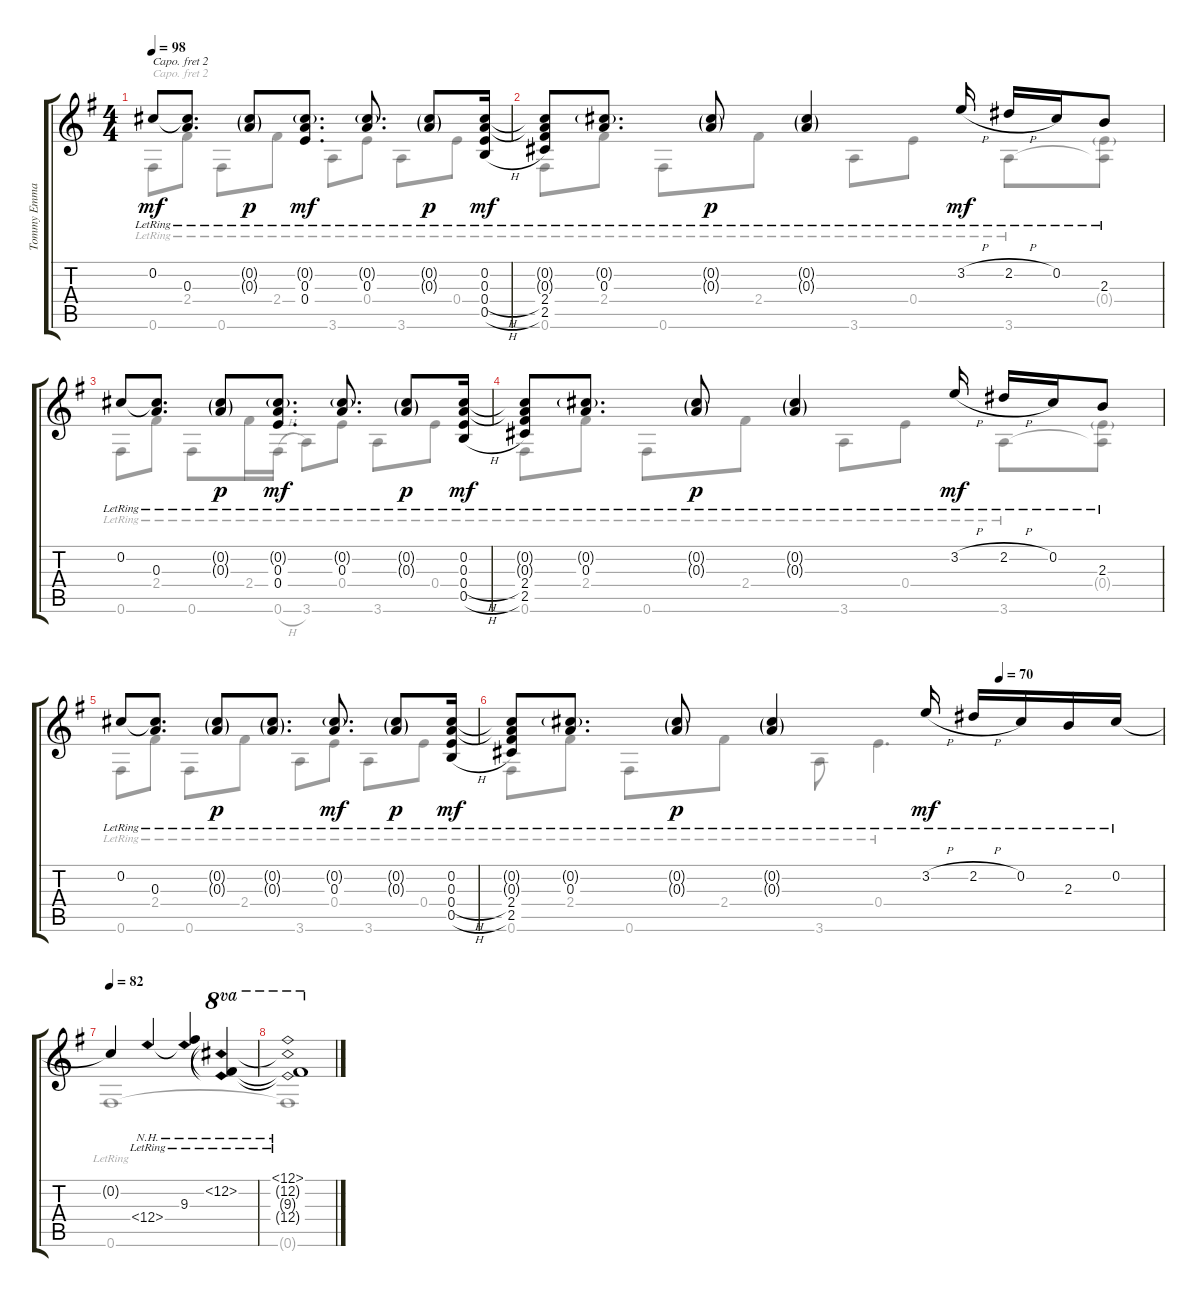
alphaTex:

\track ("Tommy Emmanuel" "Tommy Emma") {instrument acousticguitarsteel}
\staff {score tabs}
\capo 2
\tuning (E4 B3 G3 D3 A2 E2) {hide}
\voice
\ts (4 4)
\tempo 98
\clef g2
\ks g
0.2{lr}.8{dy mf} (0.2{t} 0.3{lr}).8{d} (0.2{g lr} 0.3{g lr}).8{dy p} (0.2{g lr} 0.3{lr} 0.4{lr}).8{d dy mf} (0.2{g lr} 0.3{lr}).8{d} (0.2{g lr} 0.3{g lr}).8{dy p} (0.2{lr} 0.3{lr} 0.4{h lr} 0.5{h lr}).16{dy mf} |
(0.2{t} 0.3{t} 2.4{lr} 2.5{lr}).8 (0.2{g lr} 0.3{lr}).8{d} (0.2{g lr} 0.3{g lr}).8{dy p} (0.2{g lr} 0.3{g lr}).4 3.2{h lr}.16{dy mf} 2.2{h lr}.16 0.2{lr}.16 2.3{lr}.8 |
0.2{lr}.8 (0.2{t} 0.3{lr}).8{d} (0.2{g lr} 0.3{g lr}).8{dy p} (0.2{g lr} 0.3{lr} 0.4{lr}).8{d dy mf} (0.2{g lr} 0.3{lr}).8{d} (0.2{g lr} 0.3{g lr}).8{dy p} (0.2{lr} 0.3{lr} 0.4{h lr} 0.5{h lr}).16{dy mf} |
(0.2{t} 0.3{t} 2.4{lr} 2.5{lr}).8 (0.2{g lr} 0.3{lr}).8{d} (0.2{g lr} 0.3{g lr}).8{dy p} (0.2{g lr} 0.3{g lr}).4 3.2{h lr}.16{dy mf} 2.2{h lr}.16 0.2{lr}.16 2.3{lr}.8 |
0.2{lr}.8 (0.2{t} 0.3{lr}).8{d} (0.2{g lr} 0.3{g lr}).8{dy p} (0.2{g lr} 0.3{g lr}).8{d} (0.2{g lr} 0.3{lr}).8{d dy mf} (0.2{g lr} 0.3{g lr}).8{dy p} (0.2{lr} 0.3{lr} 0.4{h lr} 0.5{h lr}).16{dy mf} |
\tempo (70 0.75)
(0.2{t} 0.3{t} 2.4{lr} 2.5{lr}).8 (0.2{g lr} 0.3{lr}).8{d} (0.2{g lr} 0.3{g lr}).8{dy p} (0.2{g lr} 0.3{g lr}).4 3.2{h lr}.16{dy mf} 2.2{h lr}.16 0.2{lr}.16 2.3{lr}.16 0.2{lr}.16 |
\tempo 82
0.2{t}.4 12.4{nh lr}.4 (9.3{lr} 12.4{nh t}).4 (12.2{nh lr} 9.3{t} 12.4{nh t}).4{ot 8va} |
(12.1{nh lr} 12.2{nh t} 9.3{t} 12.4{nh t}).1{ot 8va}
\voice
\clef g2
\ottava regular
\simile none
\ks g
0.6{lr}.8{dy mf} 2.4{lr}.8 0.6{lr}.8 2.4{lr}.8 3.6{lr}.8 0.4{lr}.8 3.6{lr}.8 0.4{lr}.8 |
0.6{lr}.8 2.4{lr}.8 0.6{lr}.8 2.4{lr}.8 3.6{lr}.8 0.4{lr}.8 3.6{lr}.8 (0.4{g} 3.6{t}).8 |
0.6{lr}.8 2.4{lr}.8 0.6{lr}.8 2.4{lr}.16 0.6{h lr}.16 3.6{lr}.8 0.4{lr}.8 3.6{lr}.8 0.4{lr}.8 |
0.6{lr}.8 2.4{lr}.8 0.6{lr}.8 2.4{lr}.8 3.6{lr}.8 0.4{lr}.8 3.6{lr}.8 (0.4{g} 3.6{t}).8 |
0.6{lr}.8 2.4{lr}.8 0.6{lr}.8 2.4{lr}.8 3.6{lr}.8 0.4{lr}.8 3.6{lr}.8 0.4{lr}.8 |
0.6{lr}.8 2.4{lr}.8 0.6{lr}.8 2.4{lr}.8 3.6{lr}.8 0.4{lr}.4{d} |
0.6{lr}.1 |
0.6{t}.1
